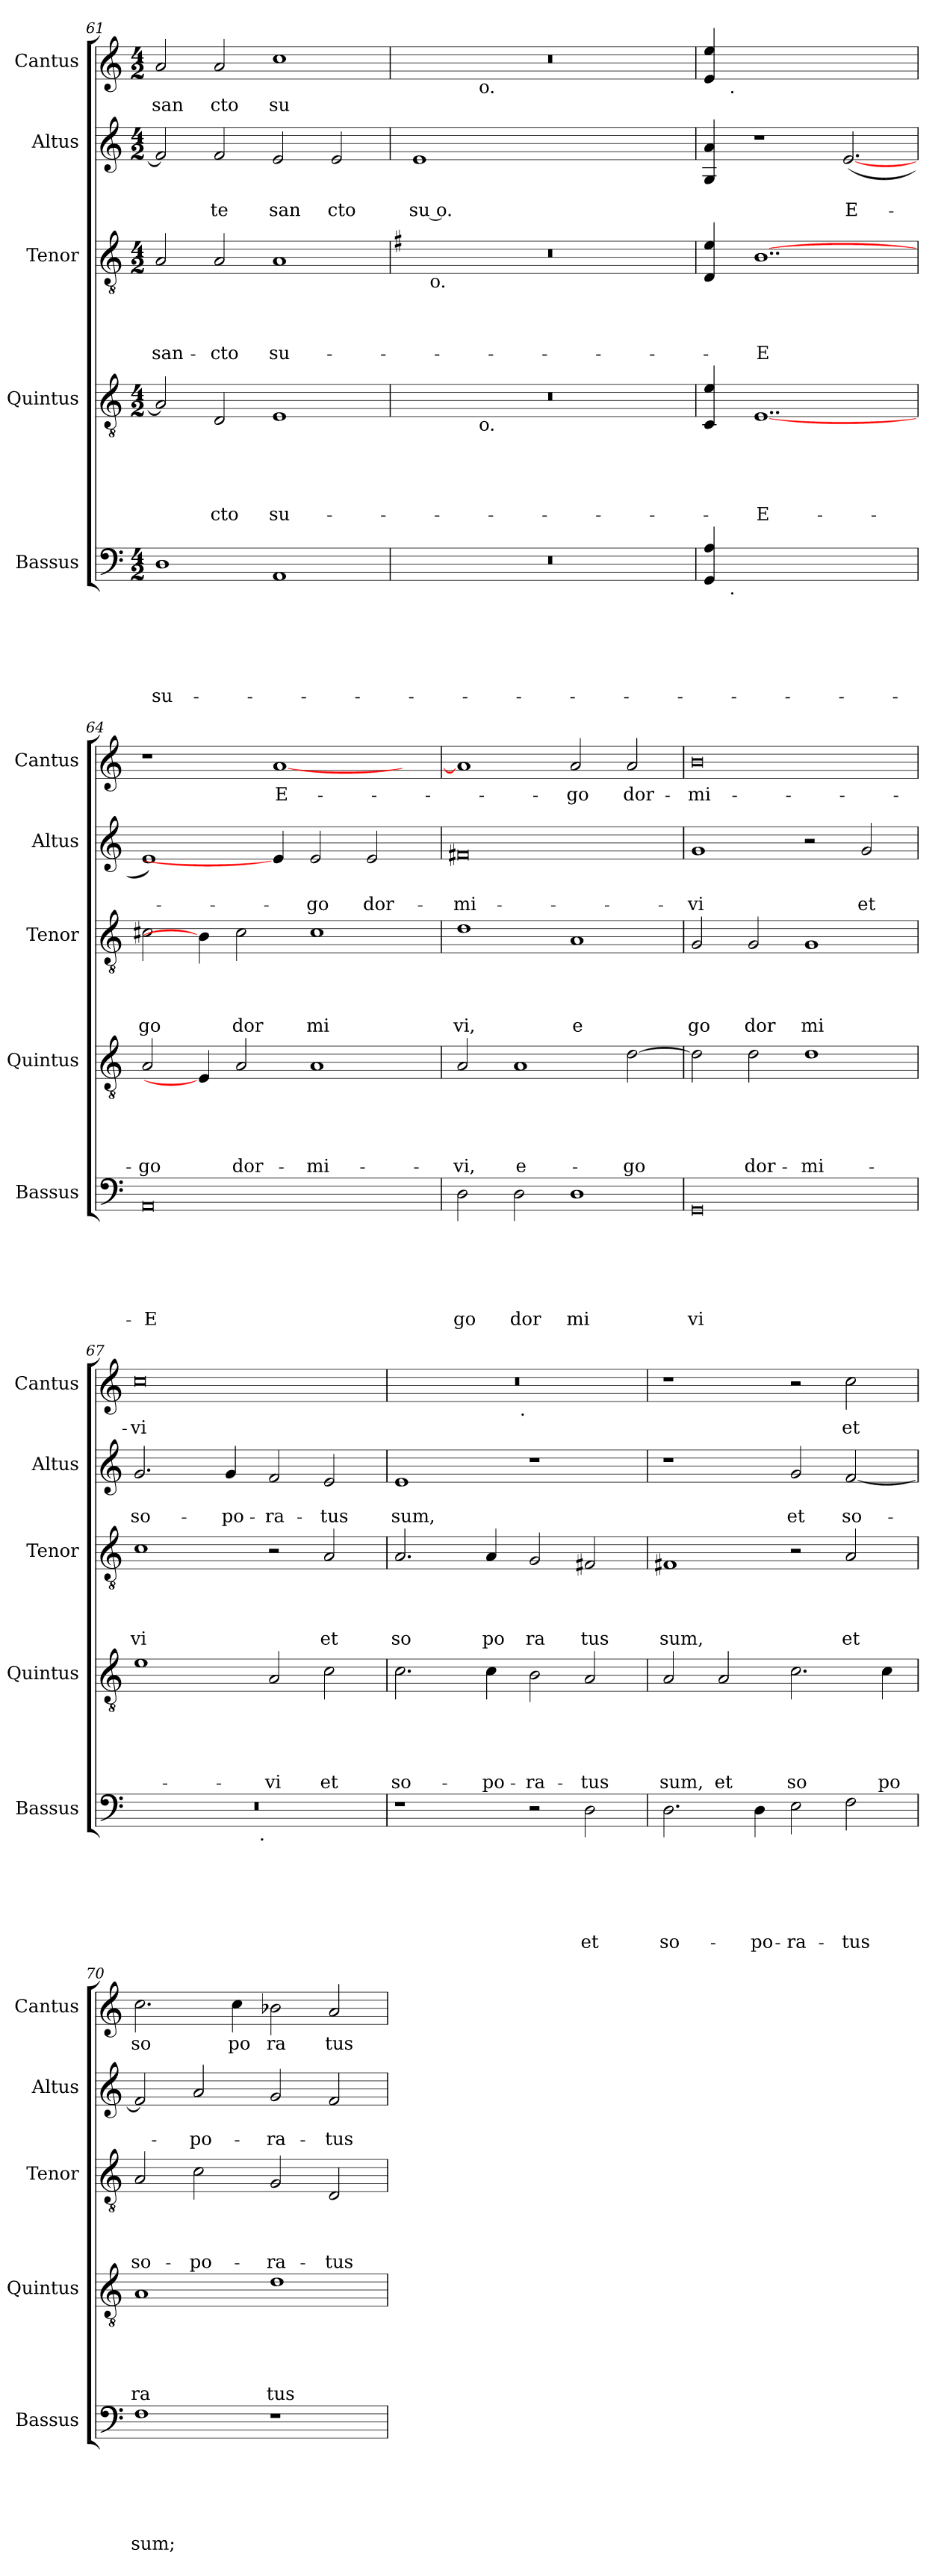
**kern	**text	**text	**text	**text	**text	**text	**kern	**text	**text	**text	**text	**text	**kern	**text	**text	**text	**text	**kern	**text	**text	**kern	**text
*part5	*part5	*part5	*part5	*part5	*part5	*part5	*part4	*part4	*part4	*part4	*part4	*part4	*part3	*part3	*part3	*part3	*part3	*part2	*part2	*part2	*part1	*part1
*staff5	*staff5	*staff5	*staff5	*staff5	*staff5	*staff5	*staff4	*staff4	*staff4	*staff4	*staff4	*staff4	*staff3	*staff3	*staff3	*staff3	*staff3	*staff2	*staff2	*staff2	*staff1	*staff1
*I"Bassus	*	*	*	*	*	*	*I"Quintus	*	*	*	*	*	*I"Tenor	*	*	*	*	*I"Altus	*	*	*I"Cantus	*
*I'Bassus	*	*	*	*	*	*	*I'Quintus	*	*	*	*	*	*I'Tenor	*	*	*	*	*I'Altus	*	*	*I'Cantus	*
*clefF4	*	*	*	*	*	*	*clefGv2	*	*	*	*	*	*clefGv2	*	*	*	*	*clefG2	*	*	*clefG2	*
*k[]	*	*	*	*	*	*	*k[]	*	*	*	*	*	*k[]	*	*	*	*	*k[]	*	*	*k[]	*
*C:	*	*	*	*	*	*	*C:	*	*	*	*	*	*C:	*	*	*	*	*C:	*	*	*C:	*
*M4/2	*	*	*	*	*	*	*M4/2	*	*	*	*	*	*M4/2	*	*	*	*	*M4/2	*	*	*M4/2	*
=61	=61	=61	=61	=61	=61	=61	=61	=61	=61	=61	=61	=61	=61	=61	=61	=61	=61	=61	=61	=61	=61	=61
!	!	!	!	!	!	!LO:LY:b	!	!	!	!	!	!	!	!	!	!	!LO:LY:b	!	!	!	!	!LO:LY:b
1D	.	.	.	.	.	su-	2A/]	.	.	.	.	.	2A/	.	.	.	san-	2f/]	.	.	2a/	san
!	!	!	!	!	!	!	!	!	!	!	!	!LO:LY:b	!	!	!	!	!LO:LY:b	!	!	!LO:LY:b	!	!LO:LY:b
.	.	.	.	.	.	.	2D/	.	.	.	.	-cto	2A/	.	.	.	-cto	2f/	.	te	2a/	cto
!	!	!	!	!	!	!	!	!	!	!	!	!LO:LY:b	!	!	!	!	!LO:LY:b	!	!	!LO:LY:b	!	!LO:LY:b
1AA	.	.	.	.	.	.	1E	.	.	.	.	su-	1A	.	.	.	su-	2e/	.	san	1cc	su
!	!	!	!	!	!	!	!	!	!	!	!	!	!	!	!	!	!	!	!	!LO:LY:b	!	!
.	.	.	.	.	.	.	.	.	.	.	.	.	.	.	.	.	.	2e/	.	cto	.	.
=62	=62	=62	=62	=62	=62	=62	=62	=62	=62	=62	=62	=62	=62	=62	=62	=62	=62	=62	=62	=62	=62	=62
*	*	*	*	*	*	*	*	*	*	*	*	*	*k[f#]	*	*	*	*	*	*	*	*	*
*	*	*	*	*	*	*	*	*	*	*	*	*	*G:	*	*	*	*	*	*	*	*	*
!	!	!	!	!	!	!	!	!	!	!	!	!	!	!	!	!	!	!	!	!LO:LY:b	!	!
*	*	*	*	*	*	*	*^	*	*	*	*	*	*^	*	*	*	*	*	*	*	*^	*
0r	.	.	.	.	.	.	0r	4ryy	.	.	.	.	.	0r	16ryy	.	.	.	.	1e	.	su o.	0r	4ryy	.
!	!	!	!	!	!	!	!	!	!	!	!	!	!	!	!LO:TX:b:t=o.	!	!	!	!	!	!	!	!	!	!
.	.	.	.	.	.	.	.	.	.	.	.	.	.	.	1ryy	.	.	.	.	.	.	.	.	.	.
.	.	.	.	.	.	.	.	16ryy	.	.	.	.	.	.	.	.	.	.	.	.	.	.	.	16ryy	.
!	!	!	!	!	!	!	!	!	!	!	!	!	!	!	!	!	!	!	!	!	!	!	!	!LO:TX:b:t=o.	!
!	!	!	!	!	!	!	!	!LO:TX:b:t=o.	!	!	!	!	!	!	!	!	!	!	!	!	!	!	!	!	!
.	.	.	.	.	.	.	.	1ryy	.	.	.	.	.	.	.	.	.	.	.	.	.	.	.	1ryy	.
.	.	.	.	.	.	.	.	.	.	.	.	.	.	.	.	.	.	.	.	1ryy	.	.	.	.	.
.	.	.	.	.	.	.	.	.	.	.	.	.	.	.	2...ryy	.	.	.	.	.	.	.	.	.	.
.	.	.	.	.	.	.	.	2ryy	.	.	.	.	.	.	.	.	.	.	.	.	.	.	.	2ryy	.
.	.	.	.	.	.	.	.	8.ryy	.	.	.	.	.	.	.	.	.	.	.	.	.	.	.	8.ryy	.
*	*	*	*	*	*	*	*v	*v	*	*	*	*	*	*	*	*	*	*	*	*	*	*	*	*	*
*	*	*	*	*	*	*	*	*	*	*	*	*	*v	*v	*	*	*	*	*	*	*	*	*	*
!!LO:PB:g=z	!!
=63!	=63!	=63!	=63!	=63!	=63!	=63!	=63!	=63!	=63!	=63!	=63!	=63!	=63!	=63!	=63!	=63!	=63!	=63!	=63!	=63!	=63!	=63!	=63!
*	*	*	*	*	*	*	*	*	*	*	*	*	*k[]	*	*	*	*	*	*	*	*	*	*
*	*	*	*	*	*	*	*	*	*	*	*	*	*C:	*	*	*	*	*	*	*	*	*	*
*^	*	*	*	*	*	*	*	*	*	*	*	*	*	*	*	*	*	*	*	*	*	*	*
4GG/ 4A/	8ryy	.	.	.	.	.	.	4C/ 4e/	.	.	.	.	.	4D/ 4e/	.	.	.	.	4G/ 4a/	.	.	4e/ 4ee/	8ryy	.
!	!	!	!	!	!	!	!	!	!	!	!	!	!	!	!	!	!	!	!	!	!	!	!LO:TX:b:t=.	!
!	!LO:TX:b:t=.	!	!	!	!	!	!	!	!	!	!	!	!	!	!	!	!	!	!	!	!	!	!	!
.	1...ryy	.	.	.	.	.	.	.	.	.	.	.	.	.	.	.	.	.	.	.	.	.	1...ryy	.
!	!	!	!	!	!	!	!	!	!	!	!	!	!LO:LY:b	!	!	!	!	!LO:LY:b	!	!	!	!	!	!
1..ryy	.	.	.	.	.	.	.	[1..E	.	.	.	.	-E-	[1..B	.	.	.	-E	1r	.	.	1..ryy	.	.
!	!	!	!	!	!	!	!	!	!	!	!	!	!	!	!	!	!	!	!	!	!LO:LY:b	!	!	!
.	.	.	.	.	.	.	.	.	.	.	.	.	.	.	.	.	.	.	(<[2.e	.	E-	.	.	.
=64	=64	=64	=64	=64	=64	=64	=64	=64	=64	=64	=64	=64	=64	=64	=64	=64	=64	=64	=64	=64	=64	=64	=64	=64
!	!	!	!	!	!	!	!LO:LY:b	!	!	!	!	!	!LO:LY:b	!	!	!	!	!LO:LY:b	!	!	!	!	!	!
*v	*v	*	*	*	*	*	*	*	*	*	*	*	*	*	*	*	*	*	*	*	*	*v	*v	*
0AA	.	.	.	.	.	-E	2A/	.	.	.	.	-go	2c#X\	.	.	.	go	1e)	.	.	1r	.
.	.	.	.	.	.	.	4E]	.	.	.	.	.	4B]	.	.	.	.	.	.	.	.	.
!	!	!	!	!	!	!	!	!	!	!	!	!LO:LY:b	!	!	!	!	!LO:LY:b	!	!	!	!	!
.	.	.	.	.	.	.	2A/	.	.	.	.	dor-	2c#\	.	.	.	dor	.	.	.	.	.
!	!	!	!	!	!	!	!	!	!	!	!	!	!	!	!	!	!	!	!	!	!	!LO:LY:b
.	.	.	.	.	.	.	.	.	.	.	.	.	.	.	.	.	.	4e]	.	.	[<1a	E-
!	!	!	!	!	!	!	!	!	!	!	!	!LO:LY:b	!	!	!	!	!LO:LY:b	!	!	!LO:LY:b	!	!
.	.	.	.	.	.	.	1A	.	.	.	.	-mi-	1c#	.	.	.	mi	2e/	.	-go	.	.
!	!	!	!	!	!	!	!	!	!	!	!	!	!	!	!	!	!	!	!	!LO:LY:b	!	!
.	.	.	.	.	.	.	.	.	.	.	.	.	.	.	.	.	.	2e/	.	dor-	.	.
4ryy	.	.	.	.	.	.	.	.	.	.	.	.	.	.	.	.	.	.	.	.	4ryy	.
=65	=65	=65	=65	=65	=65	=65	=65	=65	=65	=65	=65	=65	=65	=65	=65	=65	=65	=65	=65	=65	=65	=65
!	!	!	!	!	!	!LO:LY:b	!	!	!	!	!	!LO:LY:b	!	!	!	!	!LO:LY:b	!	!	!LO:LY:b	!	!
2D\	.	.	.	.	.	go	2A/	.	.	.	.	-vi,	1d	.	.	.	vi,	0f#X	.	-mi-	1a]	.
!	!	!	!	!	!	!LO:LY:b	!	!	!	!	!	!LO:LY:b	!	!	!	!	!	!	!	!	!	!
2D\	.	.	.	.	.	dor	1A	.	.	.	.	e-	.	.	.	.	.	.	.	.	.	.
!	!	!	!	!	!	!LO:LY:b	!	!	!	!	!	!	!	!	!	!	!LO:LY:b	!	!	!	!	!LO:LY:b
1D	.	.	.	.	.	mi	.	.	.	.	.	.	1A	.	.	.	e	.	.	.	2a/	-go
!	!	!	!	!	!	!	!	!	!	!	!	!LO:LY:b	!	!	!	!	!	!	!	!	!	!LO:LY:b
.	.	.	.	.	.	.	[>2d\	.	.	.	.	-go	.	.	.	.	.	.	.	.	2a/	dor-
=66	=66	=66	=66	=66	=66	=66	=66	=66	=66	=66	=66	=66	=66	=66	=66	=66	=66	=66	=66	=66	=66	=66
!	!	!	!	!	!	!LO:LY:b	!	!	!	!	!	!	!	!	!	!	!LO:LY:b	!	!	!LO:LY:b	!	!LO:LY:b
0GG	.	.	.	.	.	vi	2d\]	.	.	.	.	.	2G/	.	.	.	go	1g	.	-vi	0b	-mi-
!	!	!	!	!	!	!	!	!	!	!	!	!LO:LY:b	!	!	!	!	!LO:LY:b	!	!	!	!	!
.	.	.	.	.	.	.	2d\	.	.	.	.	dor-	2G/	.	.	.	dor	.	.	.	.	.
!	!	!	!	!	!	!	!	!	!	!	!	!LO:LY:b	!	!	!	!	!LO:LY:b	!	!	!	!	!
.	.	.	.	.	.	.	1d	.	.	.	.	-mi-	1G	.	.	.	mi	2r	.	.	.	.
!	!	!	!	!	!	!	!	!	!	!	!	!	!	!	!	!	!	!	!	!LO:LY:b	!	!
.	.	.	.	.	.	.	.	.	.	.	.	.	.	.	.	.	.	2g/	.	et	.	.
=67	=67	=67	=67	=67	=67	=67	=67	=67	=67	=67	=67	=67	=67	=67	=67	=67	=67	=67	=67	=67	=67	=67
!	!	!	!	!	!	!	!	!	!	!	!	!	!	!	!	!	!LO:LY:b	!	!	!LO:LY:b	!	!LO:LY:b
*^	*	*	*	*	*	*	*	*	*	*	*	*	*	*	*	*	*	*	*	*	*	*
0r	2ryy	.	.	.	.	.	.	1e	.	.	.	.	.	1c	.	.	.	vi	2.g/	.	so-	0cc>	-vi
.	4...ryy	.	.	.	.	.	.	.	.	.	.	.	.	.	.	.	.	.	.	.	.	.	.
!	!	!	!	!	!	!	!	!	!	!	!	!	!	!	!	!	!	!	!	!	!LO:LY:b	!	!
.	.	.	.	.	.	.	.	.	.	.	.	.	.	.	.	.	.	.	4g/	.	-po-	.	.
!	!LO:TX:b:t=.	!	!	!	!	!	!	!	!	!	!	!	!	!	!	!	!	!	!	!	!	!	!
.	1ryy	.	.	.	.	.	.	.	.	.	.	.	.	.	.	.	.	.	.	.	.	.	.
!	!	!	!	!	!	!	!	!	!	!	!	!	!LO:LY:b	!	!	!	!	!	!	!	!LO:LY:b	!	!
.	.	.	.	.	.	.	.	2A/	.	.	.	.	-vi	2r	.	.	.	.	2f/	.	-ra-	.	.
!	!	!	!	!	!	!	!	!	!	!	!	!	!LO:LY:b	!	!	!	!	!LO:LY:b	!	!	!LO:LY:b	!	!
.	.	.	.	.	.	.	.	2c\	.	.	.	.	et	2A/	.	.	.	et	2e/	.	-tus	.	.
.	32ryy	.	.	.	.	.	.	.	.	.	.	.	.	.	.	.	.	.	.	.	.	.	.
=68	=68	=68	=68	=68	=68	=68	=68	=68	=68	=68	=68	=68	=68	=68	=68	=68	=68	=68	=68	=68	=68	=68	=68
!	!	!	!	!	!	!	!	!	!	!	!	!	!LO:LY:b	!	!	!	!	!LO:LY:b	!	!	!LO:LY:b	!	!
*v	*v	*	*	*	*	*	*	*	*	*	*	*	*	*	*	*	*	*	*	*	*	*^	*
1r	.	.	.	.	.	.	2.c\	.	.	.	.	so-	2.A/	.	.	.	so	1e	.	sum,	0r	2ryy	.
.	.	.	.	.	.	.	.	.	.	.	.	.	.	.	.	.	.	.	.	.	.	4...ryy	.
!	!	!	!	!	!	!	!	!	!	!	!	!LO:LY:b	!	!	!	!	!LO:LY:b	!	!	!	!	!	!
.	.	.	.	.	.	.	4c\	.	.	.	.	-po-	4A/	.	.	.	po	.	.	.	.	.	.
!	!	!	!	!	!	!	!	!	!	!	!	!	!	!	!	!	!	!	!	!	!	!LO:TX:b:t=.	!
.	.	.	.	.	.	.	.	.	.	.	.	.	.	.	.	.	.	.	.	.	.	1ryy	.
!	!	!	!	!	!	!	!	!	!	!	!	!LO:LY:b	!	!	!	!	!LO:LY:b	!	!	!	!	!	!
2r	.	.	.	.	.	.	2B\	.	.	.	.	-ra-	2G/	.	.	.	ra	1r	.	.	.	.	.
!	!	!	!	!	!	!LO:LY:b	!	!	!	!	!	!LO:LY:b	!	!	!	!	!LO:LY:b	!	!	!	!	!	!
2D\	.	.	.	.	.	et	2A/	.	.	.	.	-tus	2F#X/	.	.	.	tus	.	.	.	.	.	.
.	.	.	.	.	.	.	.	.	.	.	.	.	.	.	.	.	.	.	.	.	.	32ryy	.
!!LO:LB:g=z
=69	=69	=69	=69	=69	=69	=69	=69	=69	=69	=69	=69	=69	=69	=69	=69	=69	=69	=69	=69	=69	=69	=69	=69
!	!	!	!	!	!	!LO:LY:b	!	!	!	!	!	!LO:LY:b	!	!	!	!	!LO:LY:b	!	!	!	!	!	!
*	*	*	*	*	*	*	*	*	*	*	*	*	*	*	*	*	*	*	*	*	*v	*v	*
2.D\	.	.	.	.	.	so-	2A/	.	.	.	.	sum,	1F#X	.	.	.	sum,	1r	.	.	1r	.
!	!	!	!	!	!	!	!	!	!	!	!	!LO:LY:b	!	!	!	!	!	!	!	!	!	!
.	.	.	.	.	.	.	2A/	.	.	.	.	et	.	.	.	.	.	.	.	.	.	.
!	!	!	!	!	!	!LO:LY:b	!	!	!	!	!	!	!	!	!	!	!	!	!	!	!	!
4D\	.	.	.	.	.	-po-	.	.	.	.	.	.	.	.	.	.	.	.	.	.	.	.
!	!	!	!	!	!	!LO:LY:b	!	!	!	!	!	!LO:LY:b	!	!	!	!	!	!	!	!LO:LY:b	!	!
2E\	.	.	.	.	.	-ra-	2.c\	.	.	.	.	so	2r	.	.	.	.	2g/	.	et	2r	.
!	!	!	!	!	!	!LO:LY:b	!	!	!	!	!	!	!	!	!	!	!LO:LY:b	!	!	!LO:LY:b	!	!LO:LY:b
2F\	.	.	.	.	.	-tus	.	.	.	.	.	.	2A/	.	.	.	et	[<2f/	.	so-	2cc\	et
!	!	!	!	!	!	!	!	!	!	!	!	!LO:LY:b	!	!	!	!	!	!	!	!	!	!
.	.	.	.	.	.	.	4c\	.	.	.	.	po	.	.	.	.	.	.	.	.	.	.
=70	=70	=70	=70	=70	=70	=70	=70	=70	=70	=70	=70	=70	=70	=70	=70	=70	=70	=70	=70	=70	=70	=70
!	!	!	!	!	!	!LO:LY:b	!	!	!	!	!	!LO:LY:b	!	!	!	!	!LO:LY:b	!	!	!	!	!LO:LY:b
1F	.	.	.	.	.	sum;	1A	.	.	.	.	ra	2A/	.	.	.	so-	2f/]	.	.	2.cc\	so
!	!	!	!	!	!	!	!	!	!	!	!	!	!	!	!	!	!LO:LY:b	!	!	!LO:LY:b	!	!
.	.	.	.	.	.	.	.	.	.	.	.	.	2c\	.	.	.	-po-	2a/	.	-po-	.	.
!	!	!	!	!	!	!	!	!	!	!	!	!	!	!	!	!	!	!	!	!	!	!LO:LY:b
.	.	.	.	.	.	.	.	.	.	.	.	.	.	.	.	.	.	.	.	.	4cc\	po
!	!	!	!	!	!	!	!	!	!	!	!	!LO:LY:b	!	!	!	!	!LO:LY:b	!	!	!LO:LY:b	!	!LO:LY:b
1r	.	.	.	.	.	.	1d	.	.	.	.	tus	2G/	.	.	.	-ra-	2g/	.	-ra-	2b-X\	ra
!	!	!	!	!	!	!	!	!	!	!	!	!	!	!	!	!	!LO:LY:b	!	!	!LO:LY:b	!	!LO:LY:b
.	.	.	.	.	.	.	.	.	.	.	.	.	2D/	.	.	.	-tus	2f/	.	-tus	2a/	tus
=	=	=	=	=	=	=	=	=	=	=	=	=	=	=	=	=	=	=	=	=	=	=
*-	*-	*-	*-	*-	*-	*-	*-	*-	*-	*-	*-	*-	*-	*-	*-	*-	*-	*-	*-	*-	*-	*-
